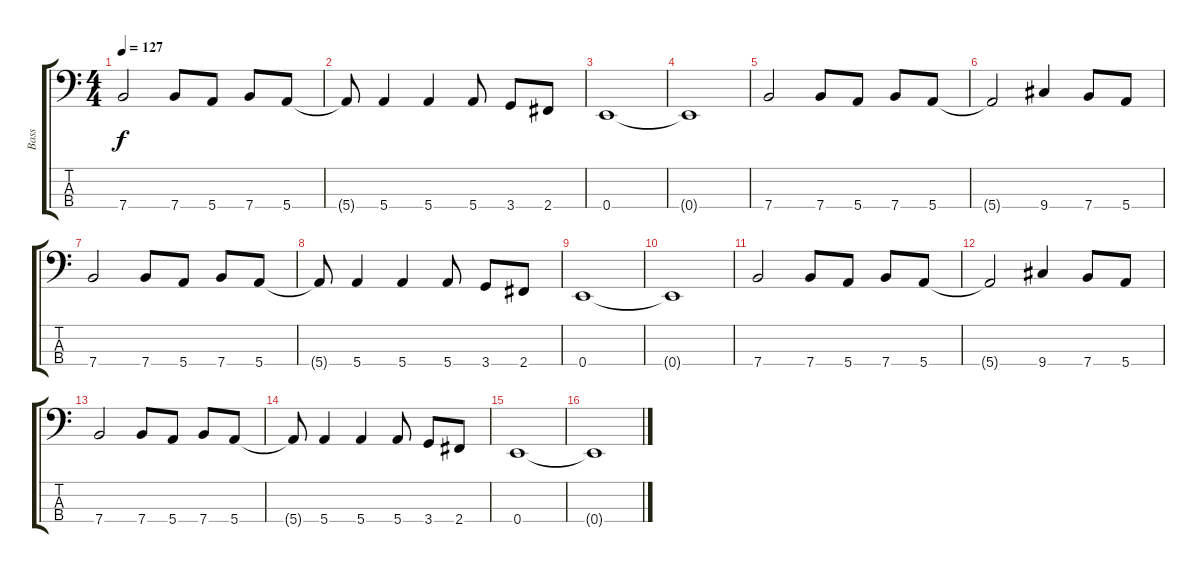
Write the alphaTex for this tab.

\track ("Bass" "Bass") {instrument electricbassfinger}
\staff {score tabs}
\tuning (G2 D2 A1 E1) {hide}
\ts (4 4)
\tempo 127
\clef f4
\ks c
7.4.2{dy f} 7.4.8 5.4.8 7.4.8 5.4.8 |
5.4{t}.8 5.4.4 5.4.4 5.4.8 3.4.8 2.4.8 |
0.4.1 |
0.4{t}.1 |
7.4.2 7.4.8 5.4.8 7.4.8 5.4.8 |
5.4{t}.2 9.4.4 7.4.8 5.4.8 |
7.4.2 7.4.8 5.4.8 7.4.8 5.4.8 |
5.4{t}.8 5.4.4 5.4.4 5.4.8 3.4.8 2.4.8 |
0.4.1 |
0.4{t}.1 |
7.4.2 7.4.8 5.4.8 7.4.8 5.4.8 |
5.4{t}.2 9.4.4 7.4.8 5.4.8 |
7.4.2 7.4.8 5.4.8 7.4.8 5.4.8 |
5.4{t}.8 5.4.4 5.4.4 5.4.8 3.4.8 2.4.8 |
0.4.1 |
0.4{t}.1
